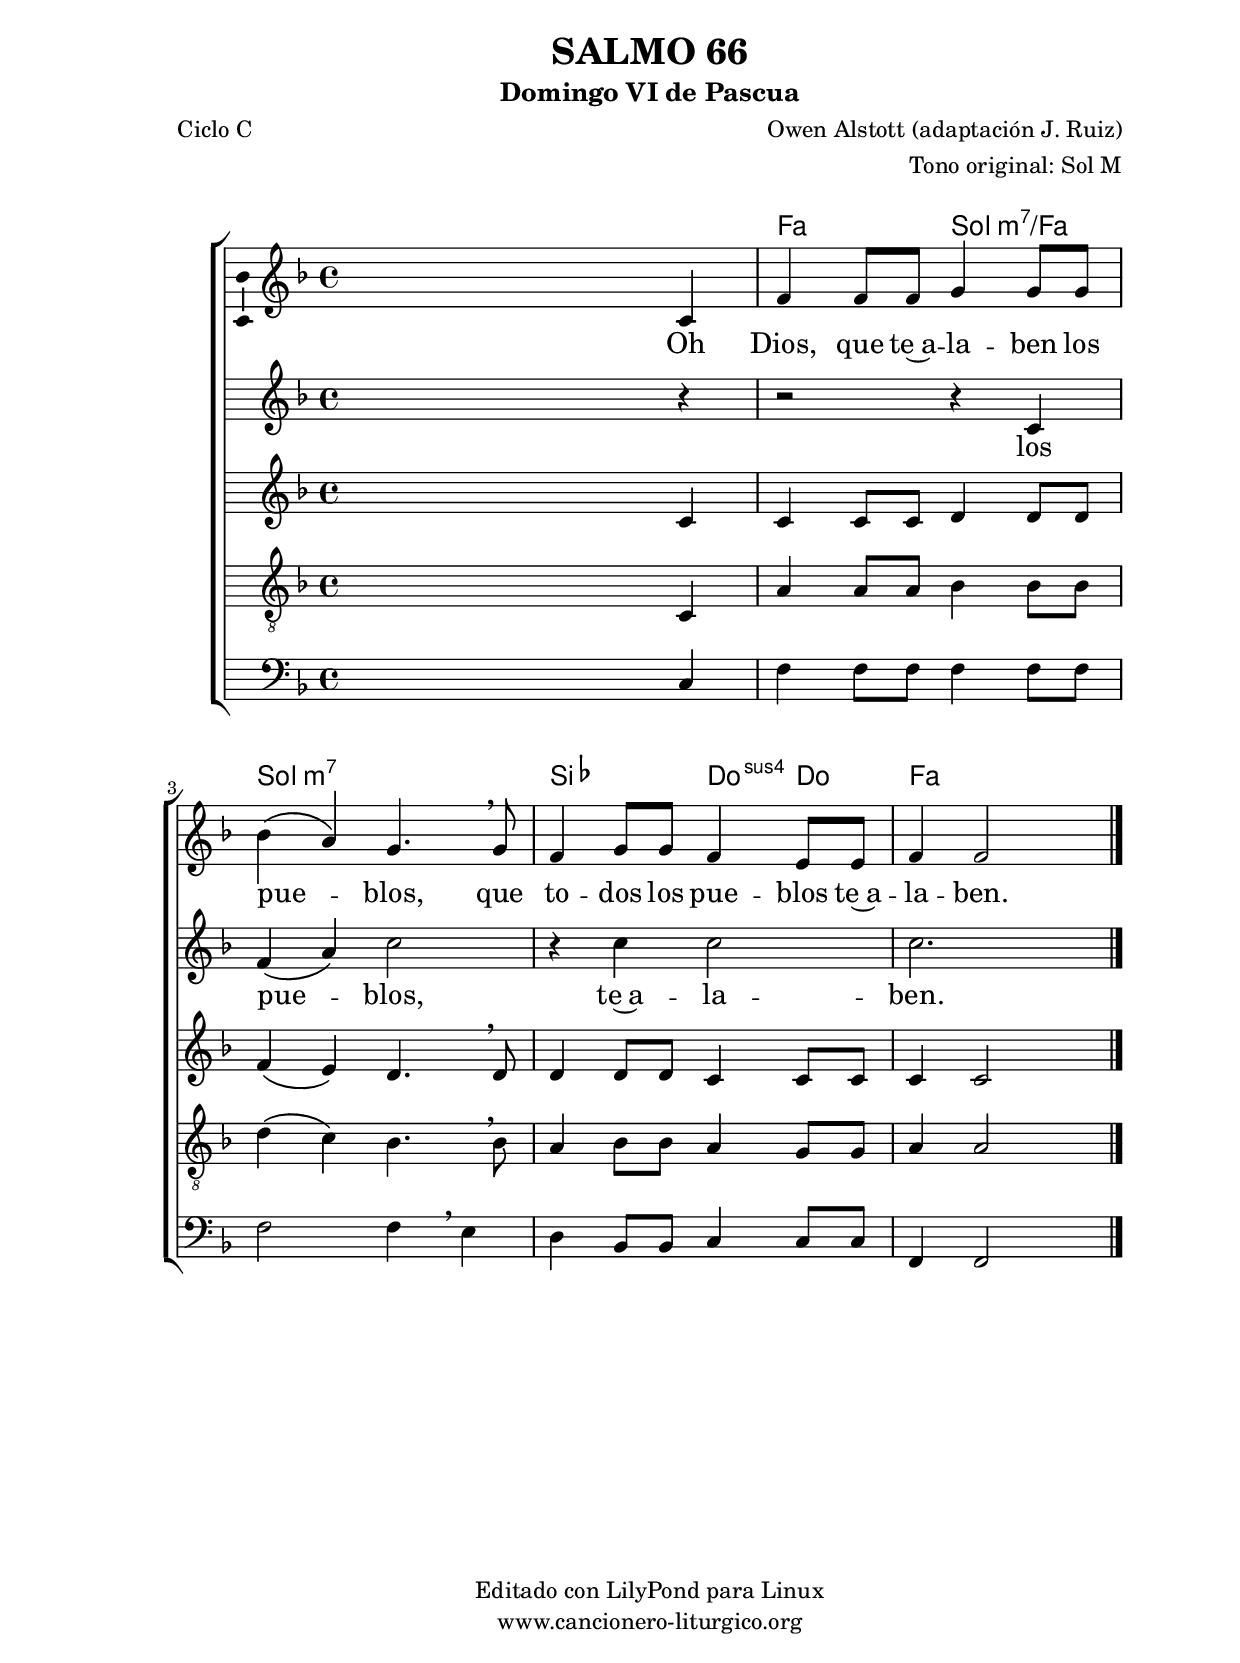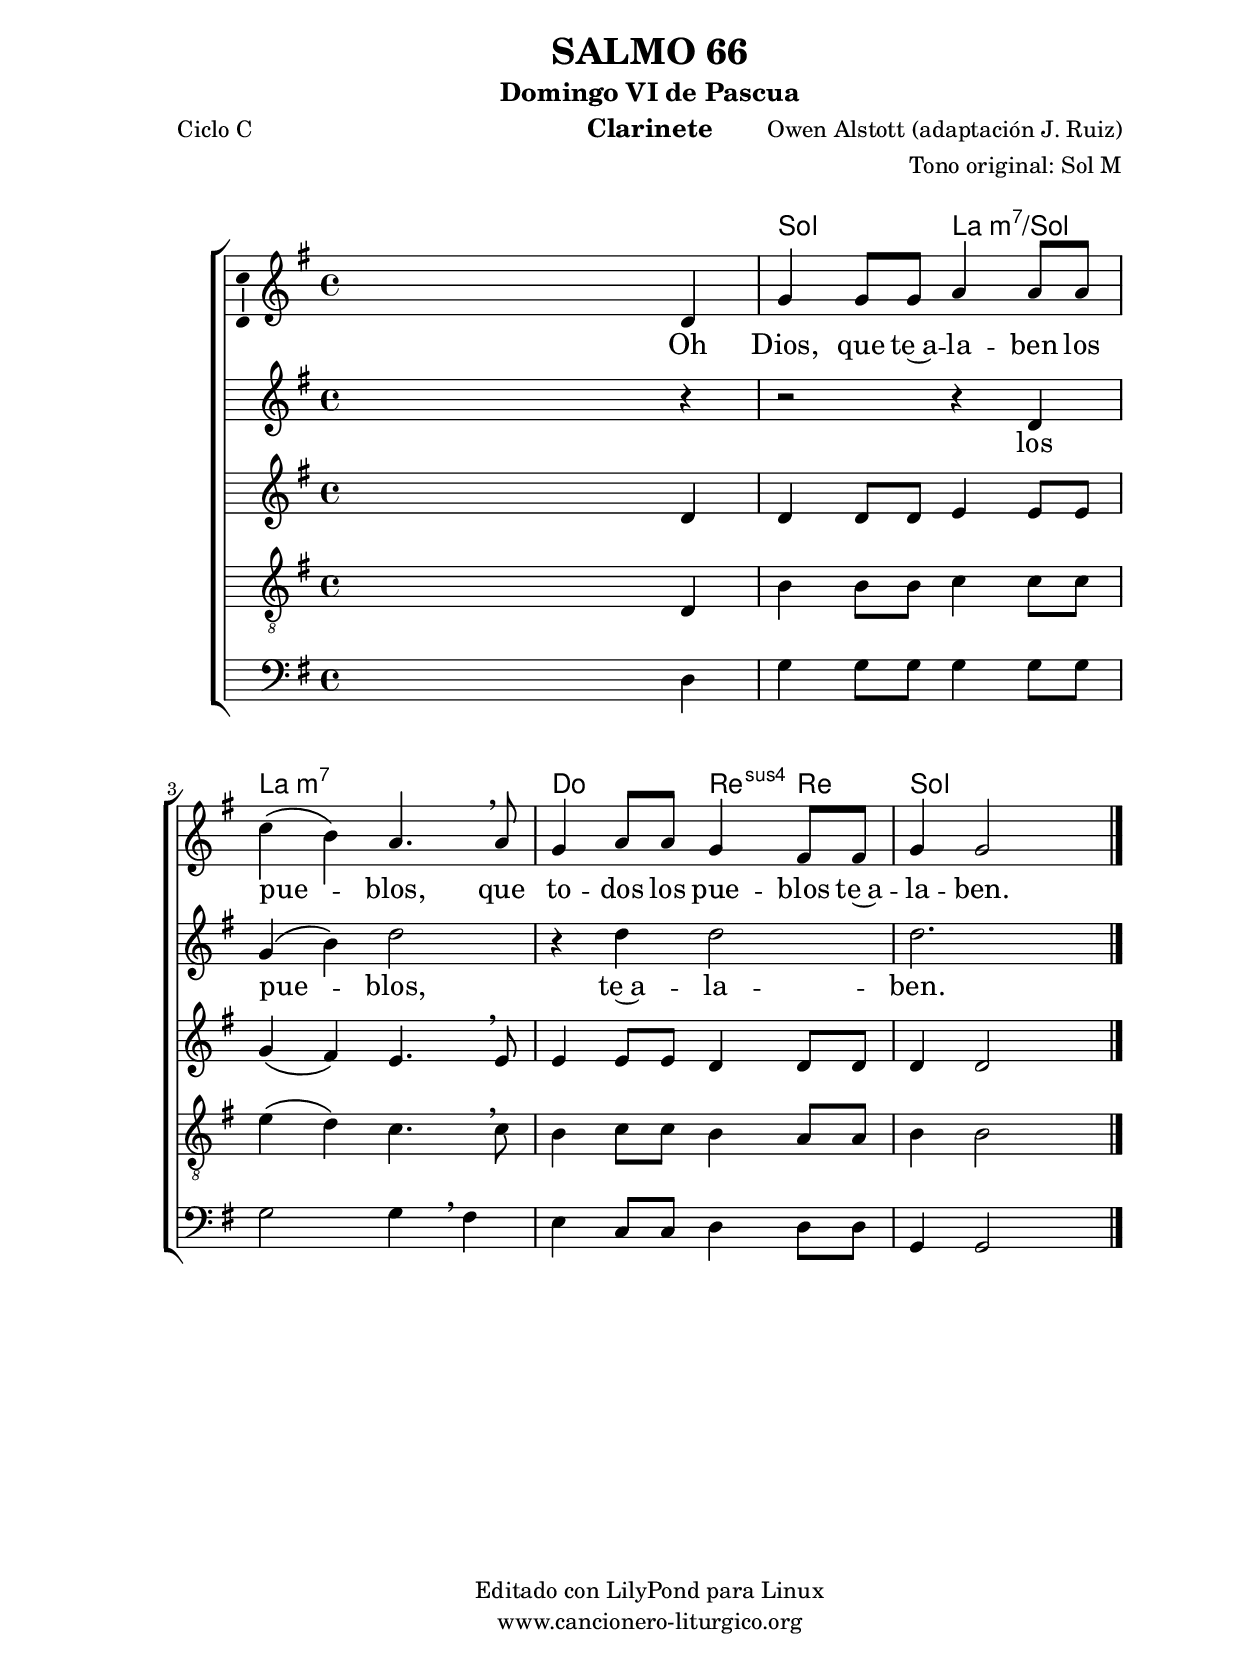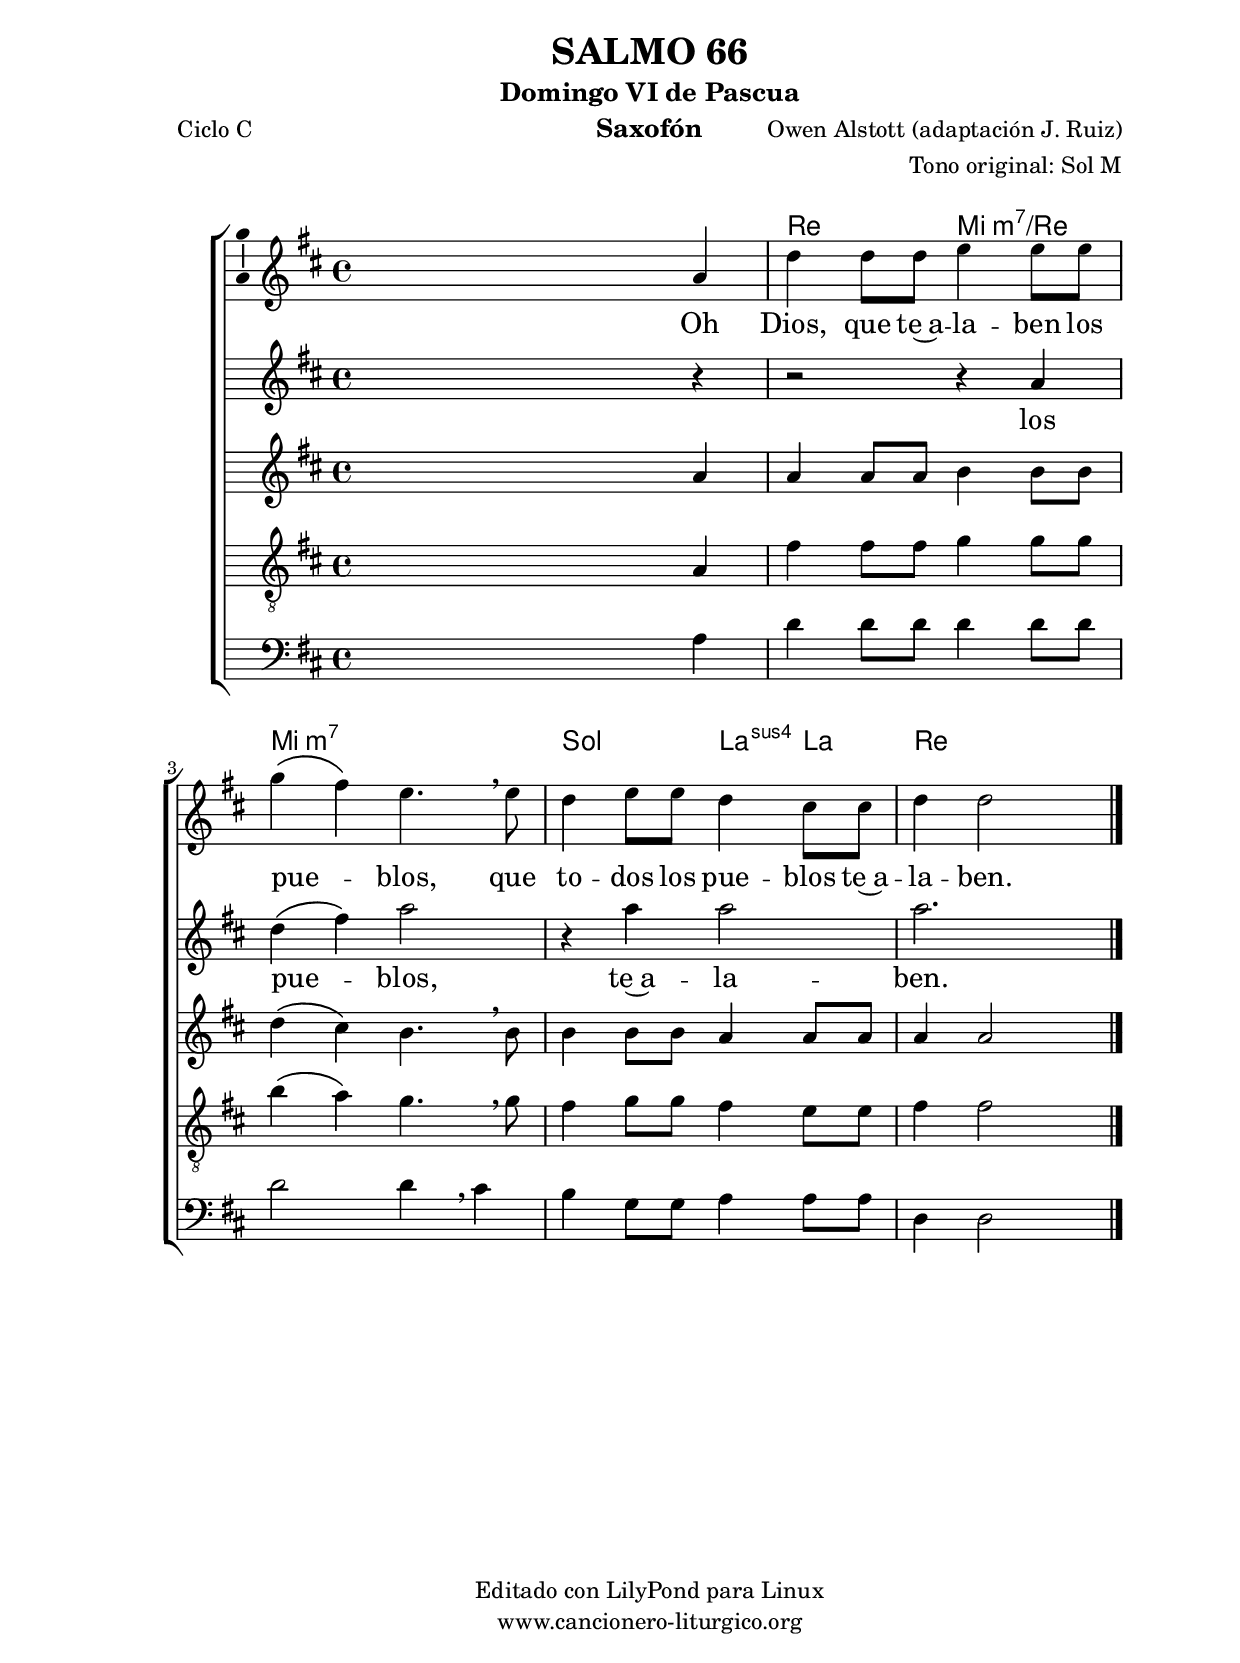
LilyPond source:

%
%para convertir .midi en .wav:
%timidity filename.midi -Ow -o finename.wav
%
%
%Para convertir de .wav a .mp3:
%lame -h -m j filename.wav
%
%
%para escuchar el midi:
%timidity nombrefichero.midi
%


%versión de lilypond para la que se ha escrito esta partitura:
\version "2.16.0"

	%Tamaño papel
	#(set-default-paper-size "a4")
	%Tamaño partitura
	#(set-global-staff-size 20)
	%No responde al pulsar sobre una nota
	#(ly:set-option 'point-and-click #f)

%parámetros del encabezamiento:
\header {
	title = "SALMO 66"
	subtitle = "Domingo VI de Pascua"
	composer = "Owen Alstott (adaptación J. Ruiz)"
	poet = "Ciclo C"
	meter = ""
	arranger = "Tono original: Sol M"
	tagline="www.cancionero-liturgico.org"
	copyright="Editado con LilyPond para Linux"
	tiempo = "Pascua"
	usos = "Salmo"
	letra = "Oh Dios, que te alaben los pueblos, que todos los pueblos te alaben."
	}

%parámetros asociados al papel:
\paper  {
	oddHeaderMarkup = \markup {\fill-line { \on-the-fly #not-first-page \fromproperty #'header:title \on-the-fly #not-first-page \fromproperty #'header:composer }}
	evenHeaderMarkup = \markup {\fill-line { \fromproperty #'header:composer \fromproperty #'header:title }}
	#(set-paper-size "a4")
	print-page-number = ##f
	first-page-number = 1
	print-first-page-number = ##f
%	head-separation = 3.0 \cm
	top-margin = 2.0 \cm
	bottom-margin = 0.5\cm
%%%	bottom-margin = -1.0\cm
	left-margin = 3.0 \cm
	line-width = 16.0 \cm 
	indent = 8\mm
	interscoreline = 2.\mm
	between-system-space = 15\mm
%	para que las partituras no llenen la hoja:
	ragged-bottom = ##t
%	idem para la última hoja:
	ragged-last-bottom = ##f
%	para que las partituras llenen el ancho del papel:
	ragged-last = ##f
	after-title-space = 2.5 \cm
%page-count=1
%system-count=8

	%Flexible Vertical Spacing
%	markup-markup-spacing =
%	#'((basic-distance . 15) (minimum-distance . 15) (padding . 3))
	markup-system-spacing =
	#'((basic-distance . 15) (minimum-distance . 15) (padding . 3))
	system-system-spacing =
	#'((basic-distance . 15) (minimum-distance . 15) (padding . 3))
	score-system-spacing =
	#'((basic-distance . 15) (minimum-distance . 15) (padding . 5))
%	top-system-spacing = % header
%	#'((basic-distance . 8) (minimum-distance . 0) (padding . 3))
%	top-markup-spacing =
%	#'((basic-distance . 20) (minimum-distance . 20) (padding . 3))
	last-bottom-spacing = % footer
	#'((basic-distance . 5) (minimum-distance . 5) (padding . 3))
%	score-markup-spacing =
%	#'((basic-distance . 16) (minimum-distance . 13) (padding . 3))

	}


%parámetros que afectan a toda la partitura:
global =  {
	%clave de sol (G):
	\clef G
	%armadura:
	\transpose g f
	\key g \major
	\tempo 4=80
	\set Score.tempoHideNote = ##t
	}


acordes = {
	\italianChords
	\chordmode {
	\transpose g f
{
s1 g2 a:m7/g a:m7 a:m7 c d4:sus4 d g1
	}
	}
}


melodia = 
	\transpose g f
{
	\relative c'{
	\time 4/4

s2 s4 d4
g4 g8 g a4 a8 a
c4 \(b\) a4. \breathe a8
g4 a8 a g4 fis8 fis
g4 g2 s4

	\bar "|."
	}
	}


melodiadisc = 
	\transpose g f
{
	\relative c'{
	\time 4/4

s2 s4 r4
r2 r4 d4
g4 \(b\) d2
r4 d4 d2
d2. s4

	\bar "|."
	}
	}

melodiados = 
	\transpose g f
{
	\relative c'{
	\time 4/4

s2 s4 d4
d4 d8 d e4 e8 e
g4 \(fis\) e4. \breathe e8
e4 e8 e d4 d8 d
d4 d2 s4

	\bar "|."
	}
	}


melodiatres = 
	\transpose g f
{
	\relative c{

%clave de fa (F):
%\clef F
\clef "G_8"

	\time 4/4

s2 s4 d4
b'4 b8 b c4 c8 c
e4 \(d\) c4. \breathe c8
b4 c8 c b4 a8 a
b4 b2 s4

	\bar "|."
	}
	}

melodiacuatro = 
	\transpose g f
{
	\relative c{

%clave de fa (F):
\clef F

	\time 4/4

s2 s4 d4
g4 g8 g g4 g8 g
g2 g4 \breathe fis4
e4 c8 c d4 d8 d
g,4 g2 s4

	\bar "|."
	}
	}


texto = \lyricmode {
Oh Dios, que te~a -- la -- ben los pue -- _ blos,
que to -- dos los pue -- blos te~a -- la -- ben.
	}

textodisc = \lyricmode {
los pue -- _ blos,
te~a -- la -- ben.
	}


acordesStaff = \context ChordNames = acordesStaff <<
	\set chordChanges = ##t
	\acordes
	>>


vozStaff = \context Voice = vozStaff
\with {\consists "Ambitus_engraver"}
<<
%	\set Staff.instrumentName = ""
%	\set Staff.shortInstrumentName = ""
%	\set Staff.midiInstrument = #"clarinet"
%	\set Staff.midiInstrument = #"cello"
%	\set Staff.midiInstrument = #"flute"
	\set Staff.midiInstrument = #"electric guitar (jazz)"
%	\set Staff.midiInstrument = #"english horn"
%	\set Staff.midiInstrument = #"violin"
%	\set Staff.midiInstrument = #"glockenspiel"
	\set Staff.midiMinimumVolume = #0.7
	\set Staff.midiMaximumVolume = #0.9
	\global
	\melodia
	>>

vozdiscStaff = \context Voice = vozdiscStaff
<<
%	\set Staff.instrumentName = "Saxofón"
%	\set Staff.shortInstrumentName = "S"
	\override Staff.StaffSymbol #'staff-space = #(magstep -0.35)
	\set Staff.midiInstrument = #"violin"
	\set Staff.midiMinimumVolume = #0.4
	\set Staff.midiMaximumVolume = #0.5
%Cambio tono para saxofón (DESDE tono de clarinete)
%El segundo comando escribe la partitura en el tono del saxofón
%El primer comando hace que el fichero midi, a pesar de lo anterior, suene en el mismo tono que el resto de la partitura
%%%%%\transposition f'
%%%%%\transpose d a,
{
	\global
	\melodiadisc
}
	>>

vozdosStaff = \context Voice = vozdosStaff
<<
%	\set Staff.instrumentName = "Clarinete 1"
%	\set Staff.shortInstrumentName = "C1"
	\override Staff.StaffSymbol #'staff-space = #(magstep -0.35)
	\set Staff.midiInstrument = #"english horn"
	\set Staff.midiMinimumVolume = #0.4
	\set Staff.midiMaximumVolume = #0.5
	\global
	\melodiados
	>>

voztresStaff = \context Voice = voztresStaff
<<
%	\set Staff.instrumentName = "Clarinete 2"
%	\set Staff.shortInstrumentName = "C2"
	\override Staff.StaffSymbol #'staff-space = #(magstep -0.35)
	\set Staff.midiInstrument = #"violin"
	\set Staff.midiMinimumVolume = #0.4
	\set Staff.midiMaximumVolume = #0.5
	\global
	\melodiatres
	>>

vozcuatroStaff = \context Voice = vozcuatroStaff
<<
%	\set Staff.instrumentName = "Bajo"
%	\set Staff.shortInstrumentName = "B"
	\override Staff.StaffSymbol #'staff-space = #(magstep -0.35)
	\set Staff.midiInstrument = #"electric bass (finger)"
	\set Staff.midiMinimumVolume = #0.9
	\set Staff.midiMaximumVolume = #0.9
	\global
	\relative c' \melodiacuatro
	>>

textoStaff = \context Lyrics = textoStaff <<
	\lyricsto vozStaff \texto
	>>

textodiscStaff = \context Lyrics = textodiscStaff <<
	\lyricsto vozdiscStaff \textodisc
	>>


\book {
	\score {
		\context ChoirStaff {
%			\override StaffGroup.SystemStartBracket #'collapse-height = #1
%			\override Score.SystemStartBar #'collapse-height = #1
			<<
			\acordesStaff
			\vozStaff
			\textoStaff
			\vozdiscStaff
			\textodiscStaff
			\vozdosStaff
			\voztresStaff
			\vozcuatroStaff
			>>
			}
		\layout {
	    		\context {
				\Lyrics
				\override LyricText #'font-size = #2
				}
	   		 \context {
				\Score
				%fontSize = #3
				\override StaffSymbol #'staff-space = #(magstep +3)
				%\override Beam #'thickness = #0.55
				%\override SpacingSpanner #'spacing-increment = #1.0
				%\override Slur #'height-limit = #1.5
				}
			}
		}
	\score {
		\unfoldRepeats
		\context ChoirStaff {
			<<
			\acordesStaff
			\vozStaff
			\vozdiscStaff
			\vozdosStaff
			\voztresStaff
			\vozcuatroStaff
			>>
			}
		\midi {
	  		\context {
	  			\Score
				tempoWholesPerMinute = #(ly:make-moment 70 4)
				}
			}
		}
	}

%Partitura para clarinete
#(define output-suffix "C")
\book {
	\header{
		instrument = "Clarinete"
		}
	\score {
		\context ChoirStaff {
%			\override StaffGroup.SystemStartBracket #'collapse-height = #1
%			\override Score.SystemStartBar #'collapse-height = #1
\transpose c d
			<<
			\acordesStaff
			\vozStaff
			\textoStaff
			\vozdiscStaff
			\textodiscStaff
			\vozdosStaff
			\voztresStaff
			\vozcuatroStaff
			>>
			}
		\layout {
	    		\context {
				\Lyrics
				\override LyricText #'font-size = #2
				}
	   		 \context {
				\Score
				%fontSize = #3
				\override StaffSymbol #'staff-space = #(magstep +3)
				%\override Beam #'thickness = #0.55
				%\override SpacingSpanner #'spacing-increment = #1.0
				%\override Slur #'height-limit = #1.5
				}
			}
		}
	}

%Partitura para saxofón
#(define output-suffix "S")
\book {
	\header{
		instrument = "Saxofón"
		}
	\score {
		\context ChoirStaff {
%			\override StaffGroup.SystemStartBracket #'collapse-height = #1
%			\override Score.SystemStartBar #'collapse-height = #1
\transpose c a
			<<
			\acordesStaff
			\vozStaff
			\textoStaff
			\vozdiscStaff
			\textodiscStaff
			\vozdosStaff
			\voztresStaff
			\vozcuatroStaff
			>>
			}
		\layout {
	    		\context {
				\Lyrics
				\override LyricText #'font-size = #2
				}
	   		 \context {
				\Score
				%fontSize = #3
				\override StaffSymbol #'staff-space = #(magstep +3)
				%\override Beam #'thickness = #0.55
				%\override SpacingSpanner #'spacing-increment = #1.0
				%\override Slur #'height-limit = #1.5
				}
			}
		}
	}

